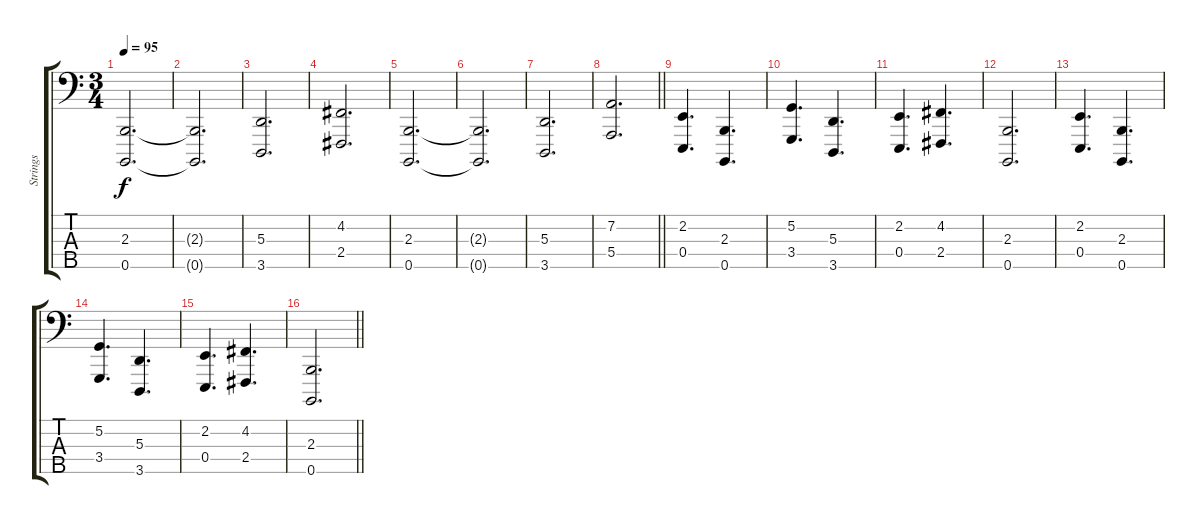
\track ("Strings" "Strings") {instrument stringensemble1}
\staff {score tabs}
\tuning (G2 D2 A1 E1 B0) {hide}
\ts (3 4)
\tempo 95
\clef f4
\ks c
(2.3 0.5).2{d dy f} |
(2.3{t} 0.5{t}).2{d} |
(5.3 3.5).2{d} |
(4.2 2.4).2{d} |
(2.3 0.5).2{d} |
(2.3{t} 0.5{t}).2{d} |
(5.3 3.5).2{d} |
\barLineRight lightlight
(7.2 5.4).2{d} |
\section ("" "")
(2.2 0.4).4{d} (2.3 0.5).4{d} |
(5.2 3.4).4{d} (5.3 3.5).4{d} |
(2.2 0.4).4{d} (4.2 2.4).4{d} |
(2.3 0.5).2{d} |
(2.2 0.4).4{d} (2.3 0.5).4{d} |
(5.2 3.4).4{d} (5.3 3.5).4{d} |
(2.2 0.4).4{d} (4.2 2.4).4{d} |
\barLineRight lightlight
(2.3 0.5).2{d}
